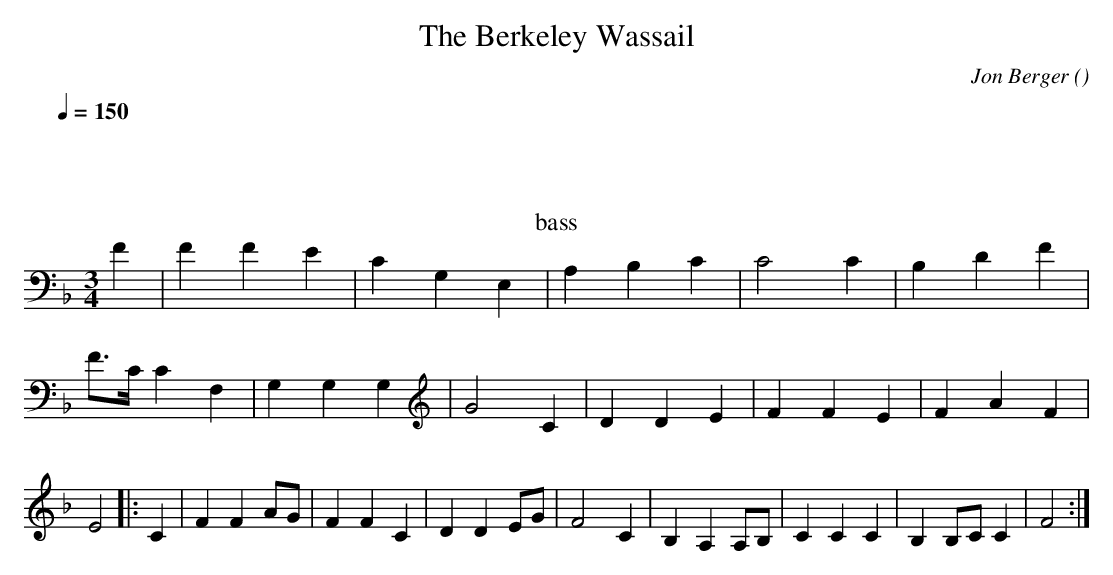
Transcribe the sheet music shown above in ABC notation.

X:1
T:The Berkeley Wassail
M:3/4
C:Jon Berger
O:
K:F
L:1/8
Q:1/4=150
T:bass
   F2 | F2  F2  E2   | C2  G,2 E,2 | A,2 B,2 C2  | C4    \
   C2 | B,2 D2  F2   | F>C C2  F,2 | G,2 G,2 G,2 | G4    \
   C2 | D2  D2  E2   | F2  F2  E2  | F2  A2  F2  | E4    \
|: C2 | F2  F2  AG   | F2  F2  C2  | D2  D2  EG  | F4    \
   C2 | B,2 A,2 A,B, | C2  C2  C2  | B,2 B,C C2  | F4    :|
